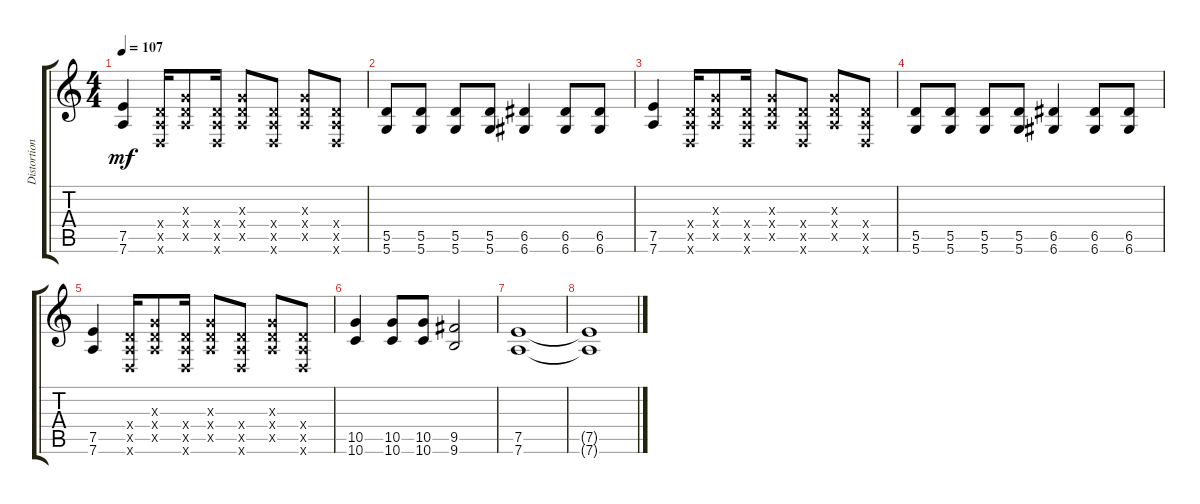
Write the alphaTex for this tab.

\track ("Distortion Guitar" "Distortion") {instrument overdrivenguitar}
\staff {score tabs}
\tuning (E4 B3 G3 D3 A2 D2) {hide}
\ts (4 4)
\tempo 107
\clef g2
\ks c
(7.5 7.6).4{dy mf} (0.4{x} 0.5{x} 0.6{x}).16 (0.3{x} 0.4{x} 0.5{x}).8 (0.4{x} 0.5{x} 0.6{x}).16 (0.3{x} 0.4{x} 0.5{x}).8 (0.4{x} 0.5{x} 0.6{x}).8 (0.3{x} 0.4{x} 0.5{x}).8 (0.4{x} 0.5{x} 0.6{x}).8 |
(5.5 5.6).8 (5.5 5.6).8 (5.5 5.6).8 (5.5 5.6).8 (6.5 6.6).4 (6.5 6.6).8 (6.5 6.6).8 |
(7.5 7.6).4 (0.4{x} 0.5{x} 0.6{x}).16 (0.3{x} 0.4{x} 0.5{x}).8 (0.4{x} 0.5{x} 0.6{x}).16 (0.3{x} 0.4{x} 0.5{x}).8 (0.4{x} 0.5{x} 0.6{x}).8 (0.3{x} 0.4{x} 0.5{x}).8 (0.4{x} 0.5{x} 0.6{x}).8 |
(5.5 5.6).8 (5.5 5.6).8 (5.5 5.6).8 (5.5 5.6).8 (6.5 6.6).4 (6.5 6.6).8 (6.5 6.6).8 |
(7.5 7.6).4 (0.4{x} 0.5{x} 0.6{x}).16 (0.3{x} 0.4{x} 0.5{x}).8 (0.4{x} 0.5{x} 0.6{x}).16 (0.3{x} 0.4{x} 0.5{x}).8 (0.4{x} 0.5{x} 0.6{x}).8 (0.3{x} 0.4{x} 0.5{x}).8 (0.4{x} 0.5{x} 0.6{x}).8 |
(10.5 10.6).4 (10.5 10.6).8 (10.5 10.6).8 (9.5 9.6).2 |
(7.5 7.6).1 |
(7.5{t} 7.6{t}).1
